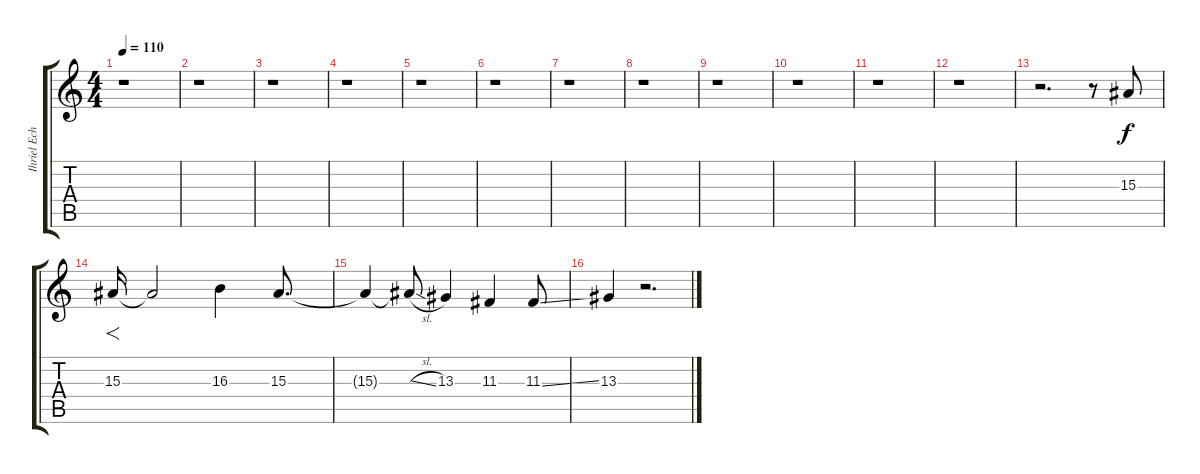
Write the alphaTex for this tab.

\track ("Ihriel Echo" "Ihriel Ech") {instrument synthvoice}
\staff {score tabs}
\tuning (E4 B3 G3 D3 A2 E2) {hide}
\ts (4 4)
\tempo 110
\clef g2
\ks c
r.1{dy f} |
r.1 |
r.1 |
r.1 |
r.1 |
r.1 |
r.1 |
r.1 |
r.1 |
r.1 |
r.1 |
r.1 |
r.2{d volume 9 balance 10} r.8 15.3.8 |
15.3.16{f} 15.3{t}.2 16.3.4 15.3.8{d} |
15.3{t}.4 15.3{sl t}.8 13.3.4 11.3.4 11.3{ss}.8 |
13.3.4 r.2{d}
